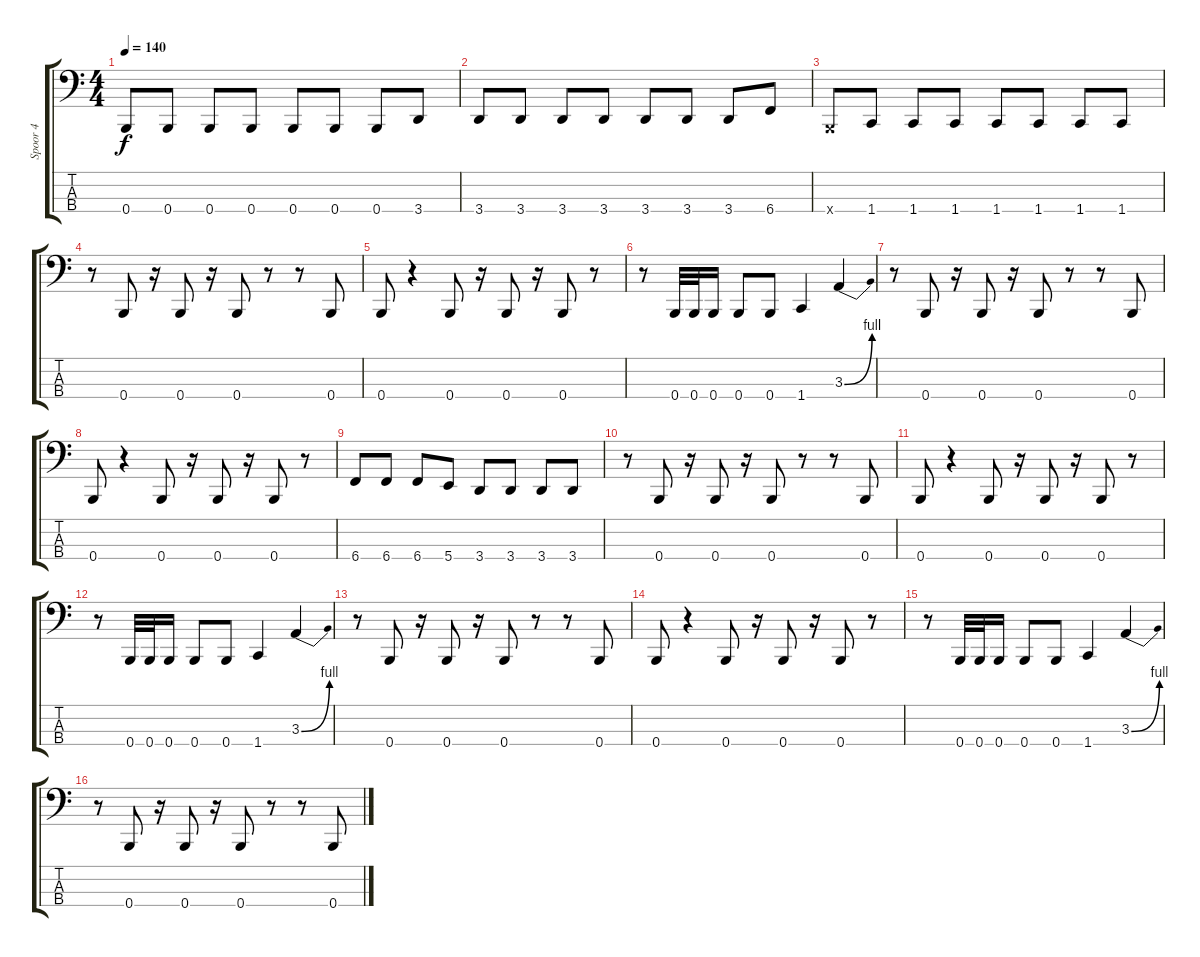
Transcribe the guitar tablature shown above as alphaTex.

\track ("Spoor 4" "Spoor 4") {instrument electricbasspick}
\staff {score tabs}
\tuning (E2 B1 Gb1 B0) {hide}
\ts (4 4)
\tempo 140
\clef f4
\ks c
0.4.8{dy f} 0.4.8 0.4.8 0.4.8 0.4.8 0.4.8 0.4.8 3.4.8 |
3.4.8 3.4.8 3.4.8 3.4.8 3.4.8 3.4.8 3.4.8 6.4.8 |
0.4{x}.8 1.4.8 1.4.8 1.4.8 1.4.8 1.4.8 1.4.8 1.4.8 |
r.8 0.4.8 r.16 0.4.8 r.16 0.4.8 r.8 r.8 0.4.8 |
0.4.8 r.4 0.4.8 r.16 0.4.8 r.16 0.4.8 r.8 |
r.8 0.4.32 0.4.32 0.4.16 0.4.8 0.4.8 1.4.4 3.3{be (bend 0 0 60 4)}.4 |
r.8 0.4.8 r.16 0.4.8 r.16 0.4.8 r.8 r.8 0.4.8 |
0.4.8 r.4 0.4.8 r.16 0.4.8 r.16 0.4.8 r.8 |
6.4.8 6.4.8 6.4.8 5.4.8 3.4.8 3.4.8 3.4.8 3.4.8 |
r.8 0.4.8 r.16 0.4.8 r.16 0.4.8 r.8 r.8 0.4.8 |
0.4.8 r.4 0.4.8 r.16 0.4.8 r.16 0.4.8 r.8 |
r.8 0.4.32 0.4.32 0.4.16 0.4.8 0.4.8 1.4.4 3.3{be (bend 0 0 60 4)}.4 |
r.8 0.4.8 r.16 0.4.8 r.16 0.4.8 r.8 r.8 0.4.8 |
0.4.8 r.4 0.4.8 r.16 0.4.8 r.16 0.4.8 r.8 |
r.8 0.4.32 0.4.32 0.4.16 0.4.8 0.4.8 1.4.4 3.3{be (bend 0 0 60 4)}.4 |
r.8 0.4.8 r.16 0.4.8 r.16 0.4.8 r.8 r.8 0.4.8
